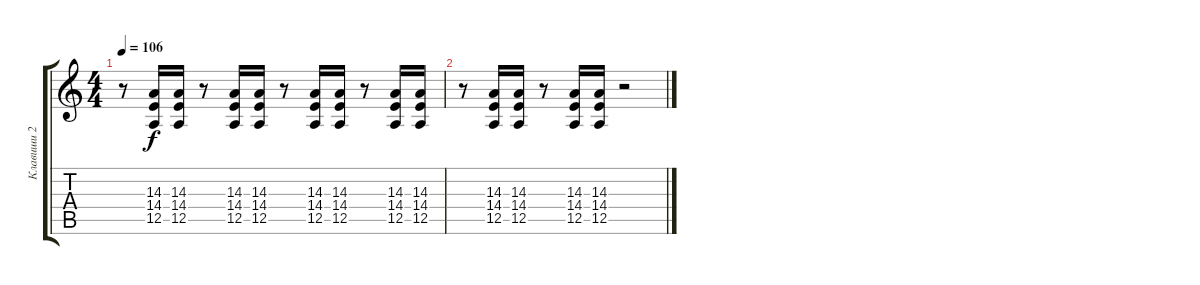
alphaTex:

\track ("Клавиши 2" "Клавиши 2") {instrument pizzicatostrings}
\staff {score tabs}
\tuning (E4 B3 G3 D3 A2 E2) {hide}
\ts (4 4)
\tempo 106
\clef g2
\ks c
r.8{dy f} (14.3 14.4 12.5).16 (14.3 14.4 12.5).16 r.8 (14.3 14.4 12.5).16 (14.3 14.4 12.5).16 r.8 (14.3 14.4 12.5).16 (14.3 14.4 12.5).16 r.8 (14.3 14.4 12.5).16 (14.3 14.4 12.5).16 |
r.8 (14.3 14.4 12.5).16 (14.3 14.4 12.5).16 r.8 (14.3 14.4 12.5).16 (14.3 14.4 12.5).16 r.2
